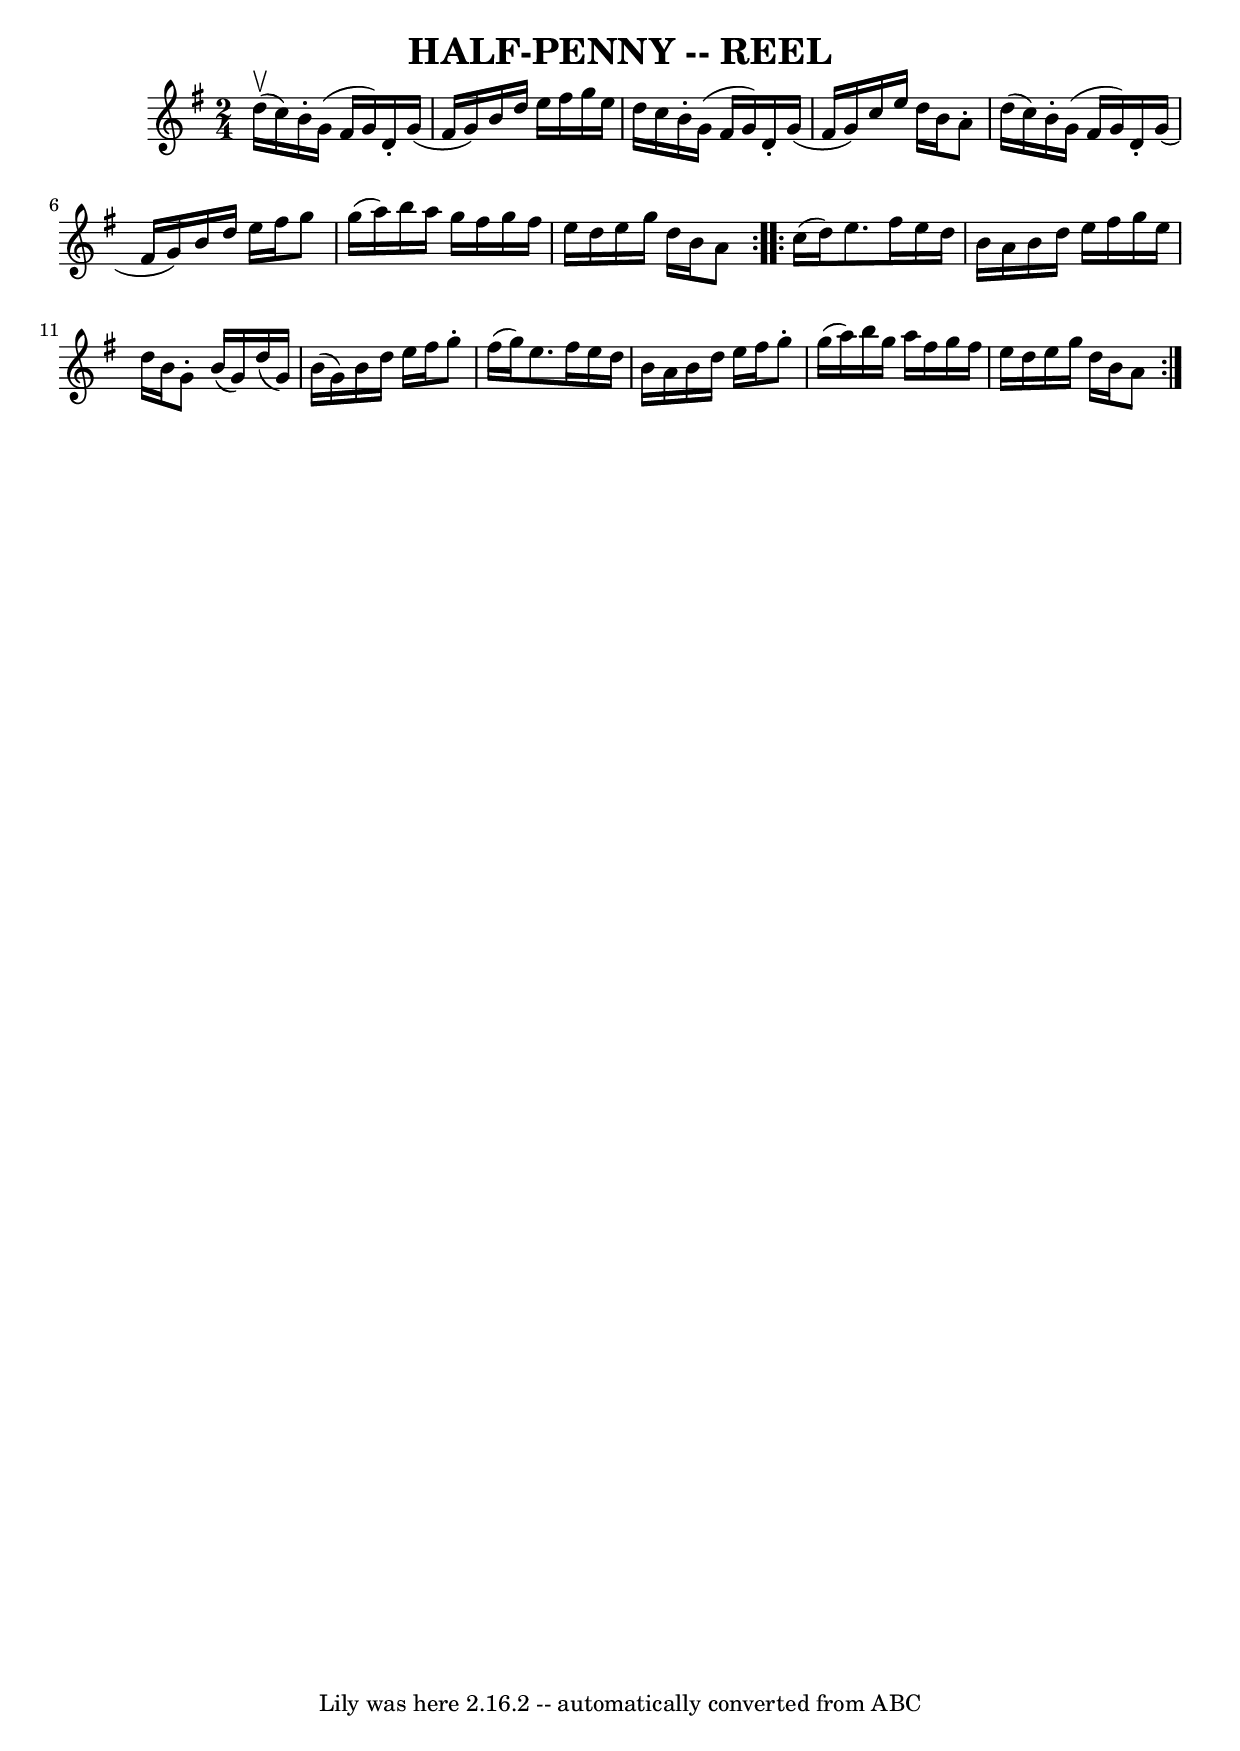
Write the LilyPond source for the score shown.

\version "2.7.40"
\include "Mammoth.ily"
\header {
	%% book = "Ryan's Mammoth Collection of Fiddle Tunes"
	crossRefNumber = "1"
	footnotes = ""
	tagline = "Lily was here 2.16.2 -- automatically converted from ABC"
	title = "HALF-PENNY -- REEL"
}
voicedefault =  {


\repeat volta 2 {
\time 2/4 \key g \major d''16 (^\upbow c''16)   |
 b'16 -.   
g'16 (fis'16 g'16) d'16 -. g'16 (fis'16 g'16)   |
  
 b'16 d''16 e''16 fis''16 g''16 e''16 d''16 c''16    
|
 b'16 -. g'16 (fis'16 g'16) d'16 -. g'16 (fis'16    
g'16)   |
 c''16 e''16 d''16 b'16 a'8 -. d''16 (
c''16)   |
 b'16 -. g'16 (fis'16 g'16) d'16 -. g'16 
(fis'16 g'16)   |
 b'16 d''16 e''16 fis''16 g''8   
 g''16 (a''16)   |
 b''16 a''16 g''16 fis''16 g''16   
 fis''16 e''16 d''16    |
 e''16 g''16 d''16 b'16 a'8 
   }     \repeat volta 2 { c''16 (d''16)   |
 e''8.    
fis''16 e''16 d''16 b'16 a'16    |
 b'16 d''16 e''16  
 fis''16 g''16 e''16 d''16 b'16    |
 g'8 -. b'16 (
g'16) d''16 (g'16) b'16 (g'16)   |
 b'16 d''16    
e''16 fis''16 g''8 -. fis''16 (g''16)   |
 e''8.    
fis''16 e''16 d''16 b'16 a'16    |
 b'16 d''16 e''16  
 fis''16 g''8 -. g''16 (a''16)   |
 b''16 g''16 a''16 
 fis''16 g''16 fis''16 e''16 d''16    |
 e''16 g''16   
 d''16 b'16 a'8    }   
}

\score{
    <<

	\context Staff="default"
	{
	    \voicedefault 
	}

    >>
	\layout {
	}
	\midi {}
}
